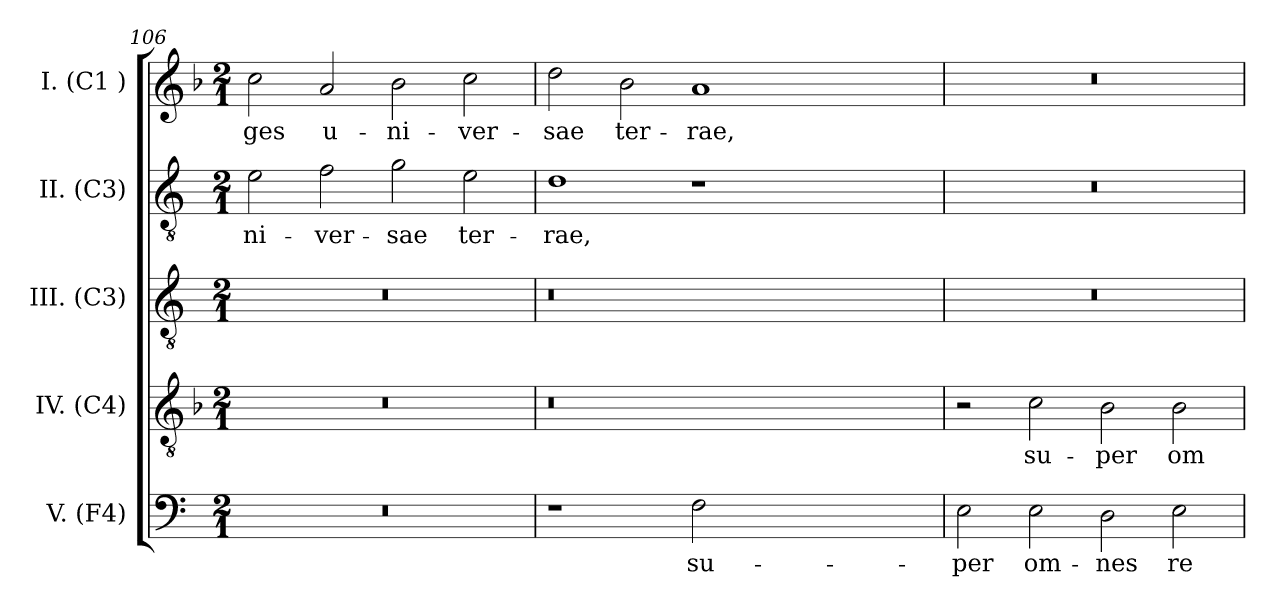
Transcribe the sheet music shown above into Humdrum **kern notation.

**kern	**text	**kern	**text	**kern	**kern	**text	**kern	**text
*part5	*part5	*part4	*part4	*part3	*part2	*part2	*part1	*part1
*staff5	*staff5	*staff4	*staff4	*staff3	*staff2	*staff2	*staff1	*staff1
*I"V. (F4)	*	*I"IV. (C4)	*	*I"III. (C3)	*I"II. (C3)	*	*I"I. (C1 )	*
*I'V.	*	*I'IV.	*	*I'III.	*I'II.	*	*I'I.	*
*clefF4	*	*clefGv2	*	*clefGv2	*clefGv2	*	*clefG2	*
*k[]	*	*k[b-]	*	*	*k[]	*	*k[b-]	*
*C:	*	*F:	*	*	*C:	*	*F:	*
*M2/1	*	*M2/1	*	*M2/1	*M2/1	*	*M2/1	*
=106	=106	=106	=106	=106	=106	=106	=106	=106
!	!	!	!	!	!	!LO:LY:b:cj	!	!LO:LY:b:cj
0r	.	0r	.	0r	2e\	-ni-	2cc\	-ges
!	!	!	!	!	!	!LO:LY:b:cj	!	!LO:LY:b:cj
.	.	.	.	.	2f\	-ver-	2a/	u-
!	!	!	!	!	!	!LO:LY:b:cj	!	!LO:LY:b:cj
.	.	.	.	.	2g\	-sae	2b-\	-ni-
!	!	!	!	!	!	!LO:LY:b:cj	!	!LO:LY:b:cj
.	.	.	.	.	2e\	ter-	2cc\	-ver-
!!LO:LB:g=z
=107	=107	=107	=107	=107	=107	=107	=107	=107
*	*	*k[]	*	*	*	*	*k[]	*
*	*	*C:	*	*	*	*	*C:	*
!	!	!	!	!	!	!LO:LY:b:cj	!	!LO:LY:b:cj
1r	.	0r	.	0r	1d	-rae,	2dd\	-sae
!	!	!	!	!	!	!	!	!LO:LY:b:cj
.	.	.	.	.	.	.	2b\	ter-
!	!LO:LY:b:cj	!	!	!	!LO:N:vis=1	!	!	!LO:LY:b:cj
2F\	su-	.	.	.	0r	.	1a	-rae,
1.ryy	.	.	.	.	.	.	.	.
.	.	1ryy	.	1ryy	.	.	1ryy	.
=108	=108	=108	=108	=108	=108	=108	=108	=108
!	!LO:LY:b:cj	!	!	!	!	!	!	!
2E\	-per	2r	.	0r	0r	.	0r	.
!	!LO:LY:b:cj	!	!LO:LY:b:cj	!	!	!	!	!
2E\	om-	2c\	su-	.	.	.	.	.
!	!LO:LY:b:cj	!	!LO:LY:b:cj	!	!	!	!	!
2D\	-nes	2B\	-per	.	.	.	.	.
!	!LO:LY:b:cj	!	!LO:LY:b:cj	!	!	!	!	!
2E\	re-	2B\	om-	.	.	.	.	.
=	=	=	=	=	=	=	=	=
*-	*-	*-	*-	*-	*-	*-	*-	*-
